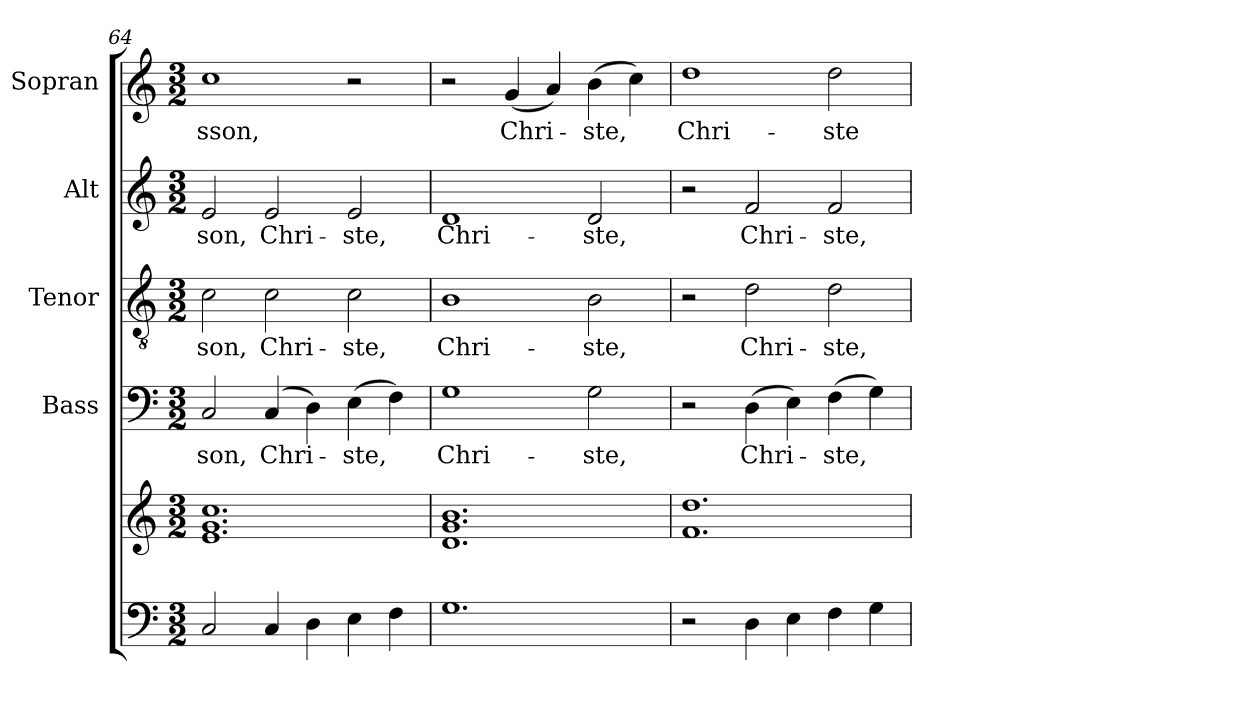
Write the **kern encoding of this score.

**kern	**kern	**kern	**text	**kern	**text	**kern	**text	**kern	**text
*part5	*part5	*part4	*part4	*part3	*part3	*part2	*part2	*part1	*part1
*staff6	*staff5	*staff4	*staff4	*staff3	*staff3	*staff2	*staff2	*staff1	*staff1
*	*	*I"Bass	*	*I"Tenor	*	*I"Alt	*	*I"Sopran	*
*	*	*I'B.	*	*I'T.	*	*I'A.	*	*I'S.	*
*clefF4	*clefG2	*clefF4	*	*clefGv2	*	*clefG2	*	*clefG2	*
*k[]	*k[]	*k[]	*	*k[]	*	*k[]	*	*k[]	*
*C:	*C:	*C:	*	*C:	*	*C:	*	*C:	*
*M3/2	*M3/2	*M3/2	*	*M3/2	*	*M3/2	*	*M3/2	*
=64	=64	=64	=64	=64	=64	=64	=64	=64	=64
!	!	!	!LO:LY:b	!	!LO:LY:b	!	!LO:LY:b	!	!LO:LY:b
2C/	1.e 1.g 1.cc	2C/	-son,	2c\	-son,	2e/	-son,	1cc	-sson,
!	!	!	!LO:LY:b	!	!LO:LY:b	!	!LO:LY:b	!	!
4C/	.	(4C/	Chri-	2c\	Chri-	2e/	Chri-	.	.
4D\	.	4D\)	.	.	.	.	.	.	.
!	!	!	!LO:LY:b	!	!LO:LY:b	!	!LO:LY:b	!	!
4E\	.	(>4E\	-ste,	2c\	-ste,	2e/	-ste,	2r	.
4F\	.	4F\)	.	.	.	.	.	.	.
=65	=65	=65	=65	=65	=65	=65	=65	=65	=65
!	!	!	!LO:LY:b	!	!LO:LY:b	!	!LO:LY:b	!	!
1.G	1.d 1.g 1.b	1G	Chri-	1B	Chri-	1d	Chri-	2r	.
!	!	!	!	!	!	!	!	!	!LO:LY:b
.	.	.	.	.	.	.	.	(<4g/	Chri-
.	.	.	.	.	.	.	.	4a/)	.
!	!	!	!LO:LY:b	!	!LO:LY:b	!	!LO:LY:b	!	!LO:LY:b
.	.	2G\	-ste,	2B\	-ste,	2d/	-ste,	(>4b\	-ste,
.	.	.	.	.	.	.	.	4cc\)	.
=66	=66	=66	=66	=66	=66	=66	=66	=66	=66
!	!	!	!	!	!	!	!	!	!LO:LY:b
2r	1.f 1.dd	2r	.	2r	.	2r	.	1dd	Chri-
!	!	!	!LO:LY:b	!	!LO:LY:b	!	!LO:LY:b	!	!
4D\	.	(>4D\	Chri-	2d\	Chri-	2f/	Chri-	.	.
4E\	.	4E\)	.	.	.	.	.	.	.
!	!	!	!LO:LY:b	!	!LO:LY:b	!	!LO:LY:b	!	!LO:LY:b
4F\	.	(>4F\	-ste,	2d\	-ste,	2f/	-ste,	2dd\	-ste
4G\	.	4G\)	.	.	.	.	.	.	.
=	=	=	=	=	=	=	=	=	=
*-	*-	*-	*-	*-	*-	*-	*-	*-	*-
